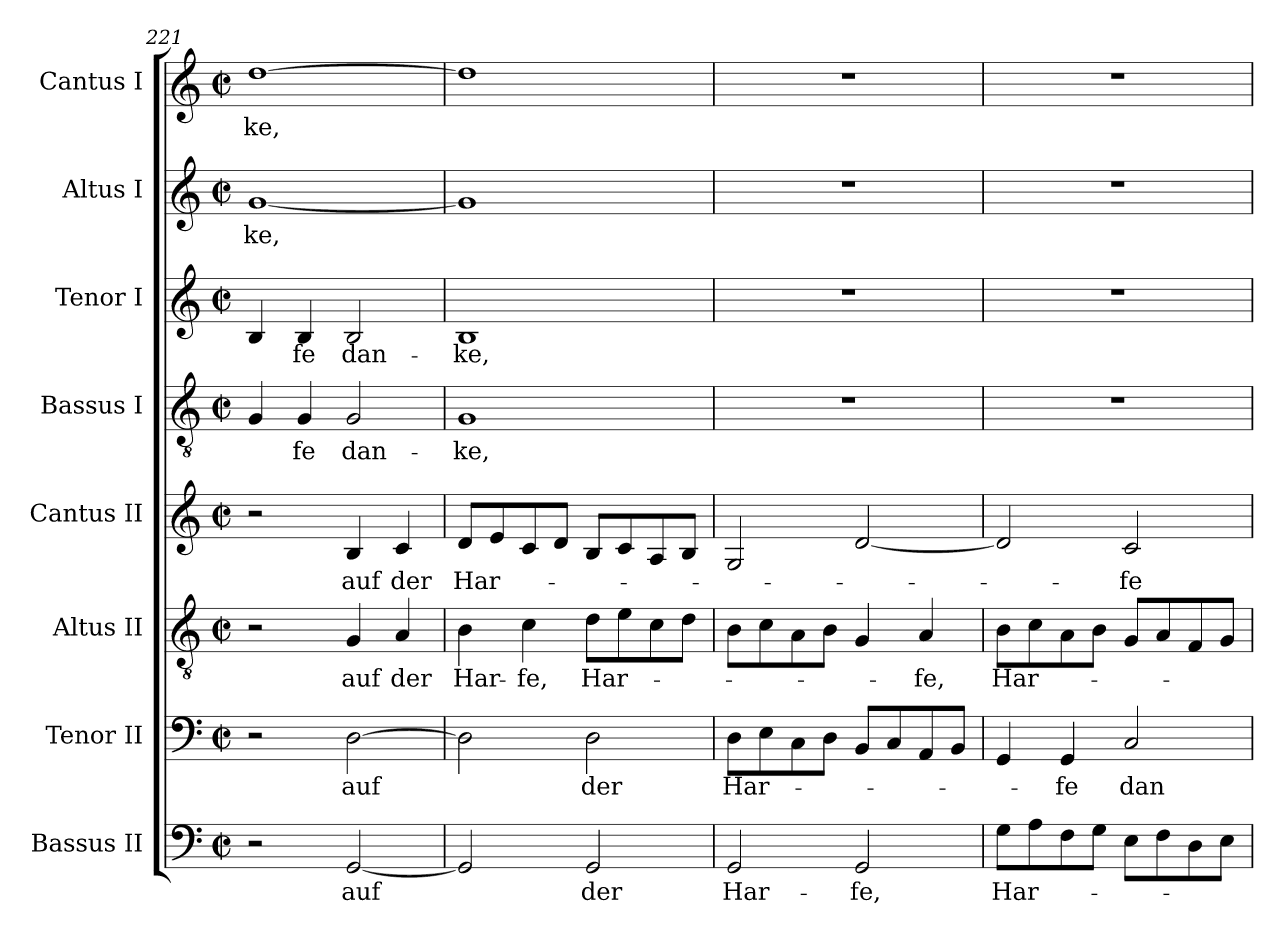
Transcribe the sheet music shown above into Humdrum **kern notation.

**kern	**text	**kern	**text	**kern	**text	**kern	**text	**kern	**text	**kern	**text	**kern	**text	**kern	**text
*part8	*part8	*part7	*part7	*part6	*part6	*part5	*part5	*part4	*part4	*part3	*part3	*part2	*part2	*part1	*part1
*staff8	*staff8	*staff7	*staff7	*staff6	*staff6	*staff5	*staff5	*staff4	*staff4	*staff3	*staff3	*staff2	*staff2	*staff1	*staff1
*I"Bassus II	*	*I"Tenor II	*	*I"Altus II	*	*I"Cantus II	*	*I"Bassus I	*	*I"Tenor I	*	*I"Altus I	*	*I"Cantus I	*
*I'B2	*	*I'T2	*	*I'A2	*	*I'C2	*	*I'B1	*	*I'T1	*	*I'A1	*	*I'C1	*
*clefF4	*	*clefF4	*	*clefGv2	*	*clefG2	*	*clefGv2	*	*clefG2	*	*clefG2	*	*clefG2	*
*k[]	*	*k[]	*	*k[]	*	*k[]	*	*k[]	*	*k[]	*	*k[]	*	*k[]	*
*C:	*	*C:	*	*C:	*	*C:	*	*C:	*	*C:	*	*C:	*	*C:	*
*M2/2	*	*M2/2	*	*M2/2	*	*M2/2	*	*M2/2	*	*M2/2	*	*M2/2	*	*M2/2	*
*met(c|)	*	*met(c|)	*	*met(c|)	*	*met(c|)	*	*met(c|)	*	*met(c|)	*	*met(c|)	*	*met(c|)	*
=221	=221	=221	=221	=221	=221	=221	=221	=221	=221	=221	=221	=221	=221	=221	=221
!	!	!	!	!	!	!	!	!	!	!	!	!	!LO:LY:b	!	!
!	!	!	!	!	!	!	!	!	!	!	!	!	!	!	!LO:LY:b
2r	.	2r	.	2r	.	2r	.	4G/	.	4B/	.	[1g	-ke,	[1dd	-ke,
!	!	!	!	!	!	!	!	!	!LO:LY:b	!	!	!	!	!	!
!	!	!	!	!	!	!	!	!	!	!	!LO:LY:b	!	!	!	!
.	.	.	.	.	.	.	.	4G/	-fe	4B/	-fe	.	.	.	.
!	!LO:LY:b	!	!	!	!	!	!	!	!	!	!	!	!	!	!
!	!	!	!LO:LY:b	!	!	!	!	!	!	!	!	!	!	!	!
!	!	!	!	!	!LO:LY:b	!	!	!	!	!	!	!	!	!	!
!	!	!	!	!	!	!	!LO:LY:b	!	!	!	!	!	!	!	!
!	!	!	!	!	!	!	!	!	!LO:LY:b	!	!	!	!	!	!
!	!	!	!	!	!	!	!	!	!	!	!LO:LY:b	!	!	!	!
[2GG/	auf	[2D\	auf	4G/	auf	4B/	auf	2G/	dan-	2B/	dan-	.	.	.	.
!	!	!	!	!	!LO:LY:b	!	!	!	!	!	!	!	!	!	!
!	!	!	!	!	!	!	!LO:LY:b	!	!	!	!	!	!	!	!
.	.	.	.	4A/	der	4c/	der	.	.	.	.	.	.	.	.
=222	=222	=222	=222	=222	=222	=222	=222	=222	=222	=222	=222	=222	=222	=222	=222
!	!	!	!	!	!LO:LY:b	!	!	!	!	!	!	!	!	!	!
!	!	!	!	!	!	!	!LO:LY:b	!	!	!	!	!	!	!	!
!	!	!	!	!	!	!	!	!	!LO:LY:b	!	!	!	!	!	!
!	!	!	!	!	!	!	!	!	!	!	!LO:LY:b	!	!	!	!
2GG/]	.	2D\]	.	4B\	Har-	8d/L	Har-	1G	-ke,	1B	-ke,	1g]	.	1dd]	.
.	.	.	.	.	.	8e/	.	.	.	.	.	.	.	.	.
!	!	!	!	!	!LO:LY:b	!	!	!	!	!	!	!	!	!	!
.	.	.	.	4c\	-fe,	8c/	.	.	.	.	.	.	.	.	.
.	.	.	.	.	.	8d/J	.	.	.	.	.	.	.	.	.
!	!LO:LY:b	!	!	!	!	!	!	!	!	!	!	!	!	!	!
!	!	!	!LO:LY:b	!	!	!	!	!	!	!	!	!	!	!	!
!	!	!	!	!	!LO:LY:b	!	!	!	!	!	!	!	!	!	!
2GG/	der	2D\	der	8d\L	Har-	8B/L	.	.	.	.	.	.	.	.	.
.	.	.	.	8e\	.	8c/	.	.	.	.	.	.	.	.	.
.	.	.	.	8c\	.	8A/	.	.	.	.	.	.	.	.	.
.	.	.	.	8d\J	.	8B/J	.	.	.	.	.	.	.	.	.
!!LO:LB:g=z
=223	=223	=223	=223	=223	=223	=223	=223	=223	=223	=223	=223	=223	=223	=223	=223
!	!LO:LY:b	!	!	!	!	!	!	!	!	!	!	!	!	!	!
!	!	!	!LO:LY:b	!	!	!	!	!	!	!	!	!	!	!	!
2GG/	Har-	8D\L	Har-	8B\L	.	2G/	.	1r	.	1r	.	1r	.	1r	.
.	.	8E\	.	8c\	.	.	.	.	.	.	.	.	.	.	.
.	.	8C\	.	8A\	.	.	.	.	.	.	.	.	.	.	.
.	.	8D\J	.	8B\J	.	.	.	.	.	.	.	.	.	.	.
!	!LO:LY:b	!	!	!	!	!	!	!	!	!	!	!	!	!	!
2GG/	-fe,	8BB/L	.	4G/	.	[2d/	.	.	.	.	.	.	.	.	.
.	.	8C/	.	.	.	.	.	.	.	.	.	.	.	.	.
!	!	!	!	!	!LO:LY:b	!	!	!	!	!	!	!	!	!	!
.	.	8AA/	.	4A/	-fe,	.	.	.	.	.	.	.	.	.	.
.	.	8BB/J	.	.	.	.	.	.	.	.	.	.	.	.	.
=224	=224	=224	=224	=224	=224	=224	=224	=224	=224	=224	=224	=224	=224	=224	=224
!	!LO:LY:b	!	!	!	!	!	!	!	!	!	!	!	!	!	!
!	!	!	!	!	!LO:LY:b	!	!	!	!	!	!	!	!	!	!
8G\L	Har-	4GG/	.	8B\L	Har-	2d/]	.	1r	.	1r	.	1r	.	1r	.
8A\	.	.	.	8c\	.	.	.	.	.	.	.	.	.	.	.
!	!	!	!LO:LY:b	!	!	!	!	!	!	!	!	!	!	!	!
8F\	.	4GG/	-fe	8A\	.	.	.	.	.	.	.	.	.	.	.
8G\J	.	.	.	8B\J	.	.	.	.	.	.	.	.	.	.	.
!	!	!	!LO:LY:b	!	!	!	!	!	!	!	!	!	!	!	!
!	!	!	!	!	!	!	!LO:LY:b	!	!	!	!	!	!	!	!
8E\L	.	2C/	dan-	8G/L	.	2c/	-fe	.	.	.	.	.	.	.	.
8F\	.	.	.	8A/	.	.	.	.	.	.	.	.	.	.	.
8D\	.	.	.	8F/	.	.	.	.	.	.	.	.	.	.	.
8E\J	.	.	.	8G/J	.	.	.	.	.	.	.	.	.	.	.
=	=	=	=	=	=	=	=	=	=	=	=	=	=	=	=
*-	*-	*-	*-	*-	*-	*-	*-	*-	*-	*-	*-	*-	*-	*-	*-
